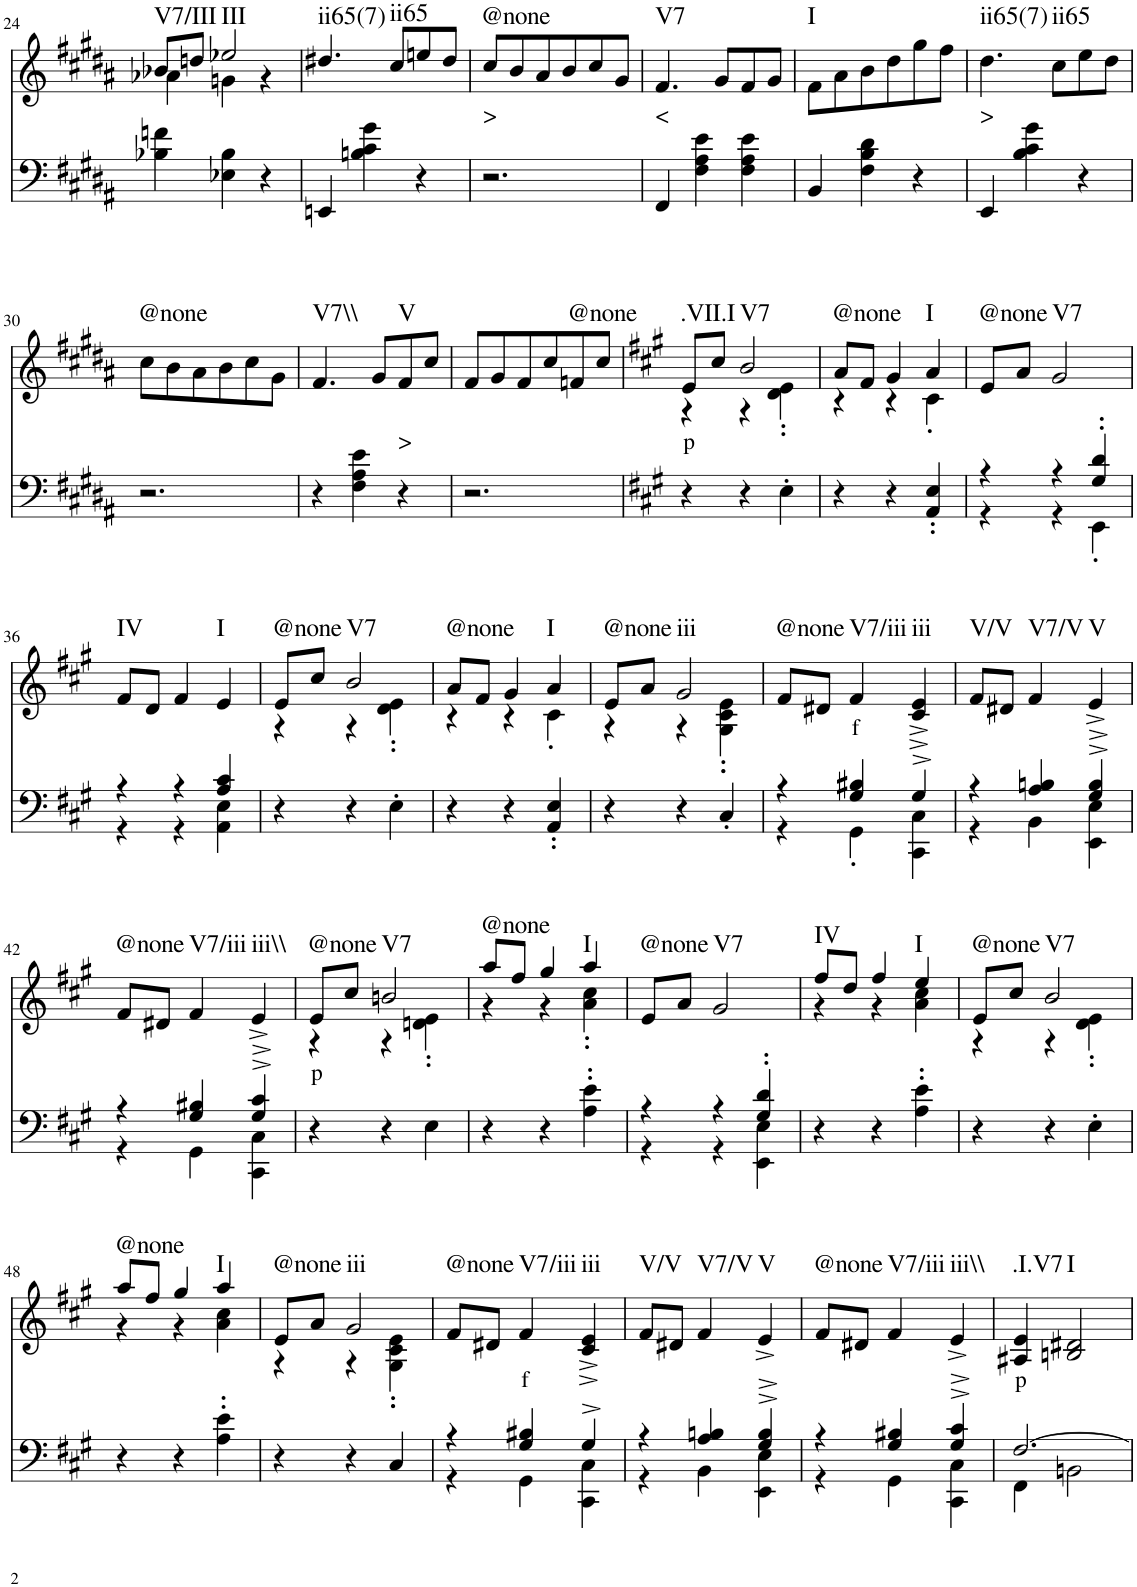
**kern	**kern	**text	**harte
*part2	*part1	*part1	*part1
*staff2	*staff1	*staff1	*
*I"Piano	*I"Piano	*	*
*I'Pno	*I'Pno	*	*
!!LO:PB:g=z
*clefF4	*clefG2	*	*
*k[f#c#g#d#a#]	*k[f#c#g#d#a#]	*	*
*B:	*B:	*	*
*M3/4	*M3/4	*	*
=24	=24	=24	=24
*	*^	*	*
!	!	!	!	!LO:H:kt=V7/III
4B-X\ 4fn\	8b-X/L	4a-X\	.	N
.	8ddn/J	.	.	.
!	!	!	!	!LO:H:kt=III
4E-X\ 4B-\	2ee-X/	4gn\	.	N
4r	.	4r	.	.
=25	=25	=25	=25	=25
!	!	!	!	!LO:H:kt=ii65(7)
*	*v	*v	*	*
4EEn/	4.dd#X/	.	N
4Bn\ 4c#\ 4g#\	.	.	.
!	!	!	!LO:H:kt=ii65
.	8cc#/L	.	N
4r	8een/	.	.
.	8dd#/J	.	.
=26	=26	=26	=26
!	!	!LO:LY:b	!LO:H:kt=@none
2.r	8cc#/L	>	N
.	8b/	.	.
.	8a#/	.	.
.	8b/	.	.
.	8cc#/	.	.
.	8g#/J	.	.
=27	=27	=27	=27
!	!	!LO:LY:b	!LO:H:kt=V7
4FF#/	4.f#/	<	N
4F#\ 4A#\ 4e\	.	.	.
.	8g#/L	.	.
4F#\ 4A#\ 4e\	8f#/	.	.
.	8g#/J	.	.
=28	=28	=28	=28
!	!	!	!LO:H:kt=I
4BB/	8f#\L	.	N
.	8a#\	.	.
4F#\ 4B\ 4d#\	8b\	.	.
.	8dd#\	.	.
4r	8gg#\	.	.
.	8ff#\J	.	.
=29	=29	=29	=29
!	!	!LO:LY:b	!LO:H:kt=ii65(7)
4EE/	4.dd#\	>	N
4B\ 4c#\ 4g#\	.	.	.
!	!	!	!LO:H:kt=ii65
.	8cc#\L	.	N
4r	8ee\	.	.
.	8dd#\J	.	.
!!LO:LB:g=z
=30	=30	=30	=30
!	!	!	!LO:H:kt=@none
2.r	8cc#\L	.	N
.	8b\	.	.
.	8a#\	.	.
.	8b\	.	.
.	8cc#\	.	.
.	8g#\J	.	.
=31	=31	=31	=31
!	!	!	!LO:H:kt=V7\\
4r	4.f#/	.	N
4F#\ 4A#\ 4e\	.	.	.
.	8g#/L	.	.
!	!	!LO:LY:b	!LO:H:kt=V
4r	8f#/	>	N
.	8cc#/J	.	.
=32	=32	=32	=32
2.r	8f#/L	.	.
.	8g#/	.	.
.	8f#/	.	.
.	8cc#/	.	.
!	!	!	!LO:H:kt=@none
.	8fn/	.	N
.	8cc#/J	.	.
=33	=33	=33	=33
*k[f#c#g#]	*k[f#c#g#]	*	*
*	*^	*	*
!	!	!	!LO:LY:b	!LO:H:kt=.VII.I
4r	8e/L	4r	p	N
.	8cc#/J	.	.	.
!	!	!	!	!LO:H:kt=V7
4r	2b/	4r	.	N
4E'\	.	4d\' 4e\'	.	.
=34	=34	=34	=34	=34
!	!	!	!	!LO:H:kt=@none
4r	8a/L	4r	.	N
.	8f#/J	.	.	.
4r	4g#/	4r	.	.
!	!	!	!	!LO:H:kt=I
4AA/' 4E/'	4a/	4c#'\	.	N
=35	=35	=35	=35	=35
*^	*	*	*	*
!	!	!	!	!	!LO:H:kt=@none
*	*	*v	*v	*	*
4r	4r	8e/L	.	N
.	.	8a/J	.	.
!	!	!	!	!LO:H:kt=V7
4r	4r	2g#/	.	N
4G#/' 4d/'	4EE'\	.	.	.
!!LO:LB:g=z
=36	=36	=36	=36	=36
!	!	!	!	!LO:H:kt=IV
4r	4r	8f#/L	.	N
.	.	8d/J	.	.
4r	4r	4f#/	.	.
!	!	!	!	!LO:H:kt=I
4A/ 4c#/	4AA\ 4E\	4e/	.	N
=37	=37	=37	=37	=37
*	*	*^	*	*
!	!	!	!	!	!LO:H:kt=@none
*v	*v	*	*	*	*
4r	8e/L	4r	.	N
.	8cc#/J	.	.	.
!	!	!	!	!LO:H:kt=V7
4r	2b/	4r	.	N
4E'\	.	4d\' 4e\'	.	.
=38	=38	=38	=38	=38
!	!	!	!	!LO:H:kt=@none
4r	8a/L	4r	.	N
.	8f#/J	.	.	.
4r	4g#/	4r	.	.
!	!	!	!	!LO:H:kt=I
4AA/' 4E/'	4a/	4c#'\	.	N
=39	=39	=39	=39	=39
!	!	!	!	!LO:H:kt=@none
4r	8e/L	4r	.	N
.	8a/J	.	.	.
!	!	!	!	!LO:H:kt=iii
4r	2g#/	4r	.	N
4C#'/	.	4G#\' 4c#\' 4e\'	.	.
=40	=40	=40	=40	=40
*^	*	*	*	*
!	!	!	!	!	!LO:H:kt=@none
*	*	*v	*v	*	*
4r	4r	8f#/L	.	N
.	.	8d#X/J	.	.
!	!	!	!LO:LY:b	!LO:H:kt=V7/iii
4G#/ 4B#X/	4GG#'\	4f#/	f	N
!	!	!	!	!LO:H:kt=iii
4G#^/	4CC#\ 4C#\	4c#/^ 4e/^	.	N
=41	=41	=41	=41	=41
!	!	!	!	!LO:H:kt=V/V
4r	4r	8f#/L	.	N
.	.	8d#X/J	.	.
!	!	!	!	!LO:H:kt=V7/V
4A/ 4Bn/	4BB\	4f#/	.	N
!	!	!	!	!LO:H:kt=V
4G#/^ 4B/^	4EE\ 4E\	4e^/	.	N
!!LO:LB:g=z
=42	=42	=42	=42	=42
!	!	!	!	!LO:H:kt=@none
4r	4r	8f#/L	.	N
.	.	8d#X/J	.	.
!	!	!	!	!LO:H:kt=V7/iii
4G#/ 4B#X/	4GG#\	4f#/	.	N
!	!	!	!	!LO:H:kt=iii\\
4G#/^ 4c#/^	4CC#\ 4C#\	4e^/	.	N
=43	=43	=43	=43	=43
*	*	*^	*	*
!	!	!	!	!LO:LY:b	!LO:H:kt=@none
*v	*v	*	*	*	*
4r	8e/L	4r	p	N
.	8cc#/J	.	.	.
!	!	!	!	!LO:H:kt=V7
4r	2bn/	4r	.	N
4E\	.	4dn\' 4e\'	.	.
=44	=44	=44	=44	=44
!	!	!	!	!LO:H:kt=@none
4r	8aa/L	4r	.	N
.	8ff#/J	.	.	.
4r	4gg#/	4r	.	.
!	!	!	!	!LO:H:kt=I
4A\' 4e\'	4aa/	4a\' 4cc#\'	.	N
=45	=45	=45	=45	=45
*^	*	*	*	*
!	!	!	!	!	!LO:H:kt=@none
*	*	*v	*v	*	*
4r	4r	8e/L	.	N
.	.	8a/J	.	.
!	!	!	!	!LO:H:kt=V7
4r	4r	2g#/	.	N
4G#/' 4d/'	4EE\ 4E\	.	.	.
=46	=46	=46	=46	=46
*	*	*^	*	*
!	!	!	!	!	!LO:H:kt=IV
*v	*v	*	*	*	*
4r	8ff#/L	4r	.	N
.	8dd/J	.	.	.
4r	4ff#/	4r	.	.
!	!	!	!	!LO:H:kt=I
4A\' 4e\'	4ee/	4a\ 4cc#\	.	N
=47	=47	=47	=47	=47
!	!	!	!	!LO:H:kt=@none
4r	8e/L	4r	.	N
.	8cc#/J	.	.	.
!	!	!	!	!LO:H:kt=V7
4r	2b/	4r	.	N
4E'\	.	4d\' 4e\'	.	.
!!LO:LB:g=z	!!
=48	=48	=48	=48	=48
!	!	!	!	!LO:H:kt=@none
4r	8aa/L	4r	.	N
.	8ff#/J	.	.	.
4r	4gg#/	4r	.	.
!	!	!	!	!LO:H:kt=I
4A\' 4e\'	4aa/	4a\ 4cc#\	.	N
=49	=49	=49	=49	=49
!	!	!	!	!LO:H:kt=@none
4r	8e/L	4r	.	N
.	8a/J	.	.	.
!	!	!	!	!LO:H:kt=iii
4r	2g#/	4r	.	N
4C#/	.	4G#\' 4c#\' 4e\'	.	.
=50	=50	=50	=50	=50
*^	*	*	*	*
!	!	!	!	!	!LO:H:kt=@none
*	*	*v	*v	*	*
4r	4r	8f#/L	.	N
.	.	8d#X/J	.	.
!	!	!	!LO:LY:b	!LO:H:kt=V7/iii
4G#/ 4B#X/	4GG#\	4f#/	f	N
!	!	!	!	!LO:H:kt=iii
4G#^/	4CC#\ 4C#\	4c#/^ 4e/^	.	N
=51	=51	=51	=51	=51
!	!	!	!	!LO:H:kt=V/V
4r	4r	8f#/L	.	N
.	.	8d#X/J	.	.
!	!	!	!	!LO:H:kt=V7/V
4A/ 4Bn/	4BB\	4f#/	.	N
!	!	!	!	!LO:H:kt=V
4G#/^ 4B/^	4EE\ 4E\	4e^/	.	N
=52	=52	=52	=52	=52
!	!	!	!	!LO:H:kt=@none
4r	4r	8f#/L	.	N
.	.	8d#X/J	.	.
!	!	!	!	!LO:H:kt=V7/iii
4G#/ 4B#X/	4GG#\	4f#/	.	N
!	!	!	!	!LO:H:kt=iii\\
4G#/^ 4c#/^	4CC#\ 4C#\	4e^/	.	N
=53	=53	=53	=53	=53
!	!	!	!LO:LY:b	!LO:H:kt=.I.V7
[2.F#/	4FF#\	4A#X/ 4e/	p	N
!	!	!	!	!LO:H:kt=I
.	2BBn\	2Bn/ 2d#X/	.	N
*v	*v	*	*	*
=	=	=	=
*-	*-	*-	*-
